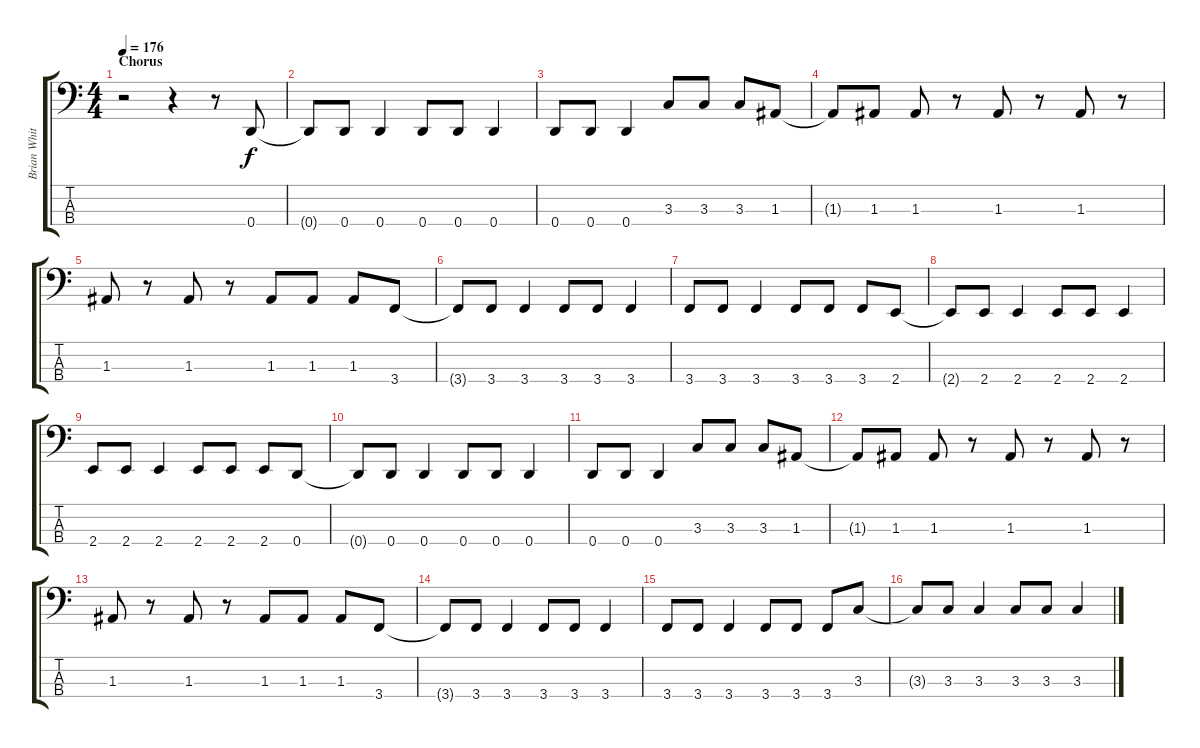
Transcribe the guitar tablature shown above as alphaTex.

\track ("Brian White" "Brian Whit") {instrument electricbasspick}
\staff {score tabs}
\tuning (G2 D2 A1 D1) {hide}
\ts (4 4)
\section ("" "Chorus")
\tempo 176
\clef f4
\ks c
r.2{dy f} r.4 r.8 0.4.8 |
0.4{t}.8 0.4.8 0.4.4 0.4.8 0.4.8 0.4.4 |
0.4.8 0.4.8 0.4.4 3.3.8 3.3.8 3.3.8 1.3.8 |
1.3{t}.8 1.3.8 1.3.8 r.8 1.3.8 r.8 1.3.8 r.8 |
1.3.8 r.8 1.3.8 r.8 1.3.8 1.3.8 1.3.8 3.4.8 |
3.4{t}.8 3.4.8 3.4.4 3.4.8 3.4.8 3.4.4 |
3.4.8 3.4.8 3.4.4 3.4.8 3.4.8 3.4.8 2.4.8 |
2.4{t}.8 2.4.8 2.4.4 2.4.8 2.4.8 2.4.4 |
2.4.8 2.4.8 2.4.4 2.4.8 2.4.8 2.4.8 0.4.8 |
0.4{t}.8 0.4.8 0.4.4 0.4.8 0.4.8 0.4.4 |
0.4.8 0.4.8 0.4.4 3.3.8 3.3.8 3.3.8 1.3.8 |
1.3{t}.8 1.3.8 1.3.8 r.8 1.3.8 r.8 1.3.8 r.8 |
1.3.8 r.8 1.3.8 r.8 1.3.8 1.3.8 1.3.8 3.4.8 |
3.4{t}.8 3.4.8 3.4.4 3.4.8 3.4.8 3.4.4 |
3.4.8 3.4.8 3.4.4 3.4.8 3.4.8 3.4.8 3.3.8 |
3.3{t}.8 3.3.8 3.3.4 3.3.8 3.3.8 3.3.4
